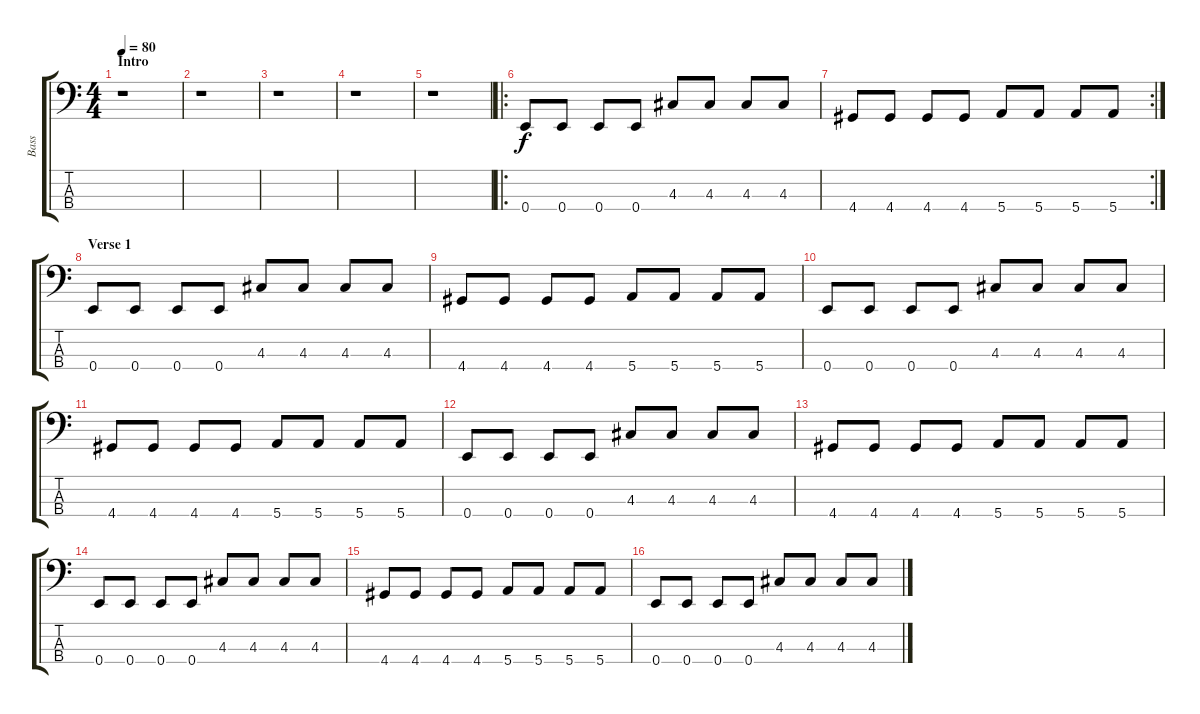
\track ("Bass" "Bass") {instrument electricbassfinger}
\staff {score tabs}
\tuning (G2 D2 A1 E1) {hide}
\ts (4 4)
\section ("" "Intro")
\tempo 80
\clef f4
\ks c
r.1{dy f instrument electricbassfinger} |
r.1 |
r.1 |
r.1 |
r.1 |
\ro
0.4.8 0.4.8 0.4.8 0.4.8 4.3.8 4.3.8 4.3.8 4.3.8 |
\rc 2
4.4.8 4.4.8 4.4.8 4.4.8 5.4.8 5.4.8 5.4.8 5.4.8 |
\section ("" "Verse 1")
0.4.8 0.4.8 0.4.8 0.4.8 4.3.8 4.3.8 4.3.8 4.3.8 |
4.4.8 4.4.8 4.4.8 4.4.8 5.4.8 5.4.8 5.4.8 5.4.8 |
0.4.8 0.4.8 0.4.8 0.4.8 4.3.8 4.3.8 4.3.8 4.3.8 |
4.4.8 4.4.8 4.4.8 4.4.8 5.4.8 5.4.8 5.4.8 5.4.8 |
0.4.8 0.4.8 0.4.8 0.4.8 4.3.8 4.3.8 4.3.8 4.3.8 |
4.4.8 4.4.8 4.4.8 4.4.8 5.4.8 5.4.8 5.4.8 5.4.8 |
0.4.8 0.4.8 0.4.8 0.4.8 4.3.8 4.3.8 4.3.8 4.3.8 |
4.4.8 4.4.8 4.4.8 4.4.8 5.4.8 5.4.8 5.4.8 5.4.8 |
0.4.8 0.4.8 0.4.8 0.4.8 4.3.8 4.3.8 4.3.8 4.3.8
